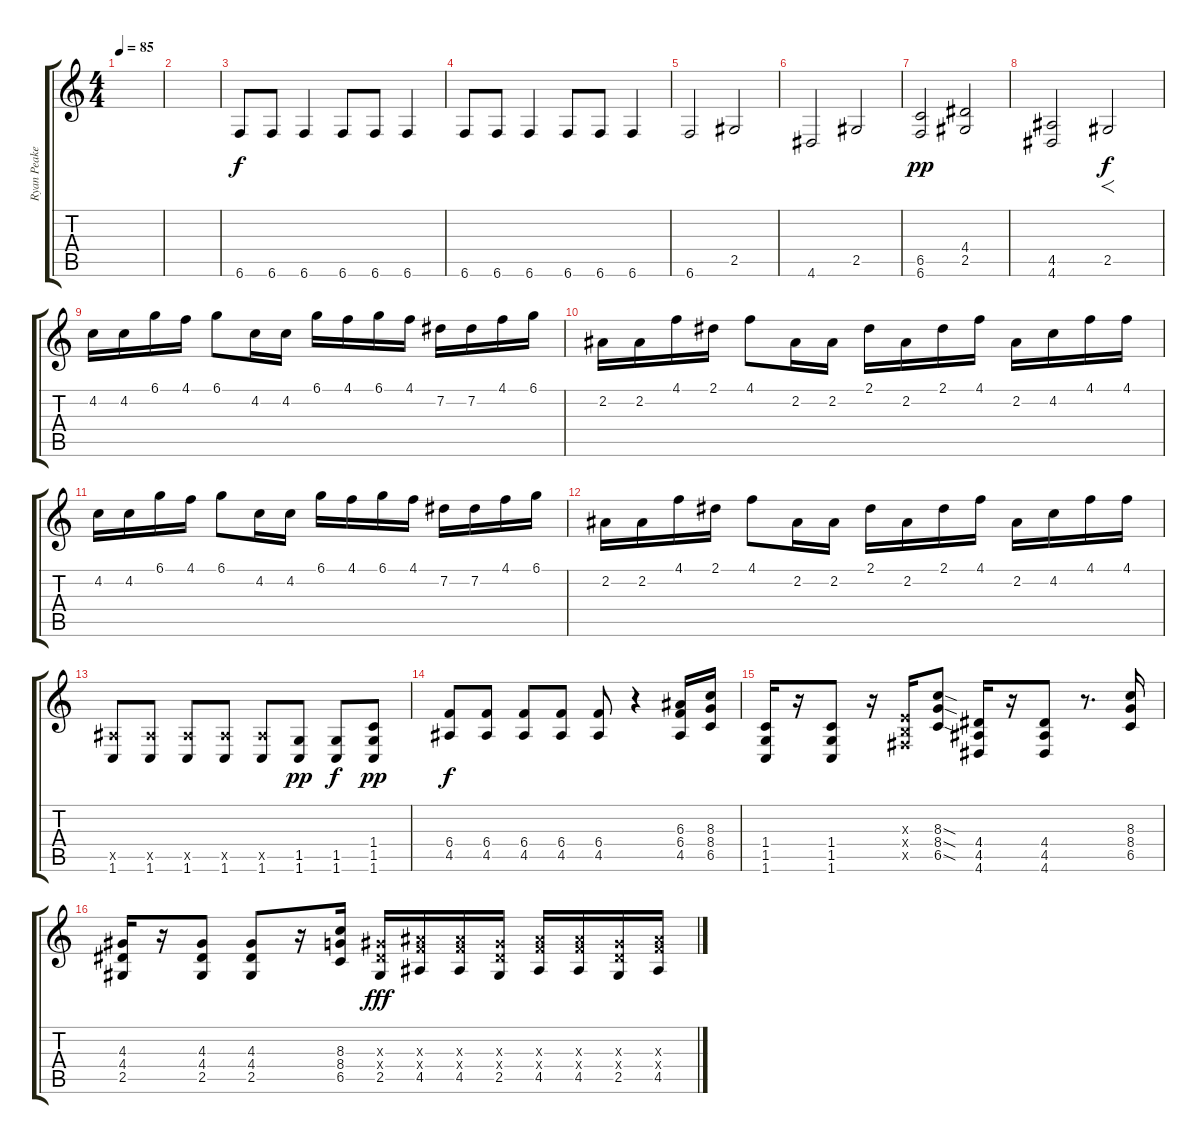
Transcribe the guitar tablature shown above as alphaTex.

\track ("Ryan Peake (guitar)" "Ryan Peake") {instrument distortionguitar}
\staff {score tabs}
\tuning (Db4 Ab3 E3 B2 Gb2 B1) {hide}
\ts (4 4)
\tempo 85
\clef g2
\ks c
|
|
6.6.8 6.6.8 6.6.4 6.6.8 6.6.8 6.6.4 |
6.6.8 6.6.8 6.6.4 6.6.8 6.6.8 6.6.4 |
6.6.2 2.5.2 |
4.6.2 2.5.2 |
(6.5 6.6).2{dy pp} (4.4 2.5).2 |
(4.5 4.6).2 2.5.2{f dy f} |
4.2.16{volume 8} 4.2.16 6.1.16 4.1.16 6.1.8 4.2.16 4.2.16 6.1.16 4.1.16 6.1.16 4.1.16 7.2.16 7.2.16 4.1.16 6.1.16 |
2.2.16 2.2.16 4.1.16 2.1.16 4.1.8 2.2.16 2.2.16 2.1.16 2.2.16 2.1.16 4.1.16 2.2.16 4.2.16 4.1.16 4.1.16 |
4.2.16 4.2.16 6.1.16 4.1.16 6.1.8 4.2.16 4.2.16 6.1.16 4.1.16 6.1.16 4.1.16 7.2.16 7.2.16 4.1.16 6.1.16 |
2.2.16 2.2.16 4.1.16 2.1.16 4.1.8 2.2.16 2.2.16 2.1.16 2.2.16 2.1.16 4.1.16 2.2.16 4.2.16 4.1.16 4.1.16 |
(4.5{x} 1.6).8{instrument distortionguitar} (4.5{x} 1.6).8 (4.5{x} 1.6).8 (4.5{x} 1.6).8 (4.5{x} 1.6).8 (1.5 1.6).8{dy pp} (1.5 1.6).8{dy f} (1.4 1.5 1.6).8{dy pp} |
(6.4 4.5).8{dy f} (6.4 4.5).8 (6.4 4.5).8 (6.4 4.5).8 (6.4 4.5).8 r.4 (6.3 6.4 4.5).16{volume 14} (8.3 8.4 6.5).16 |
(1.4 1.5 1.6).16 r.16 (1.4 1.5 1.6).8 r.16 (0.3{x} 0.4{x} 0.5{x}).16 (8.3{sod} 8.4{sod} 6.5{sod}).8 (4.4 4.5 4.6).16 r.16 (4.4 4.5 4.6).8 r.8{d} (8.3 8.4 6.5).16 |
(4.3 4.4 2.5).16 r.16 (4.3 4.4 2.5).8 (4.3 4.4 2.5).8 r.16 (8.3 8.4 6.5).16 (4.3{x} 4.4{x} 2.5).16{dy fff} (6.3{x} 6.4{x} 4.5).16 (6.3{x} 6.4{x} 4.5).16 (4.3{x} 4.4{x} 2.5).16 (6.3{x} 6.4{x} 4.5).16 (6.3{x} 6.4{x} 4.5).16 (4.3{x} 4.4{x} 2.5).16 (6.3{x} 6.4{x} 4.5).16
